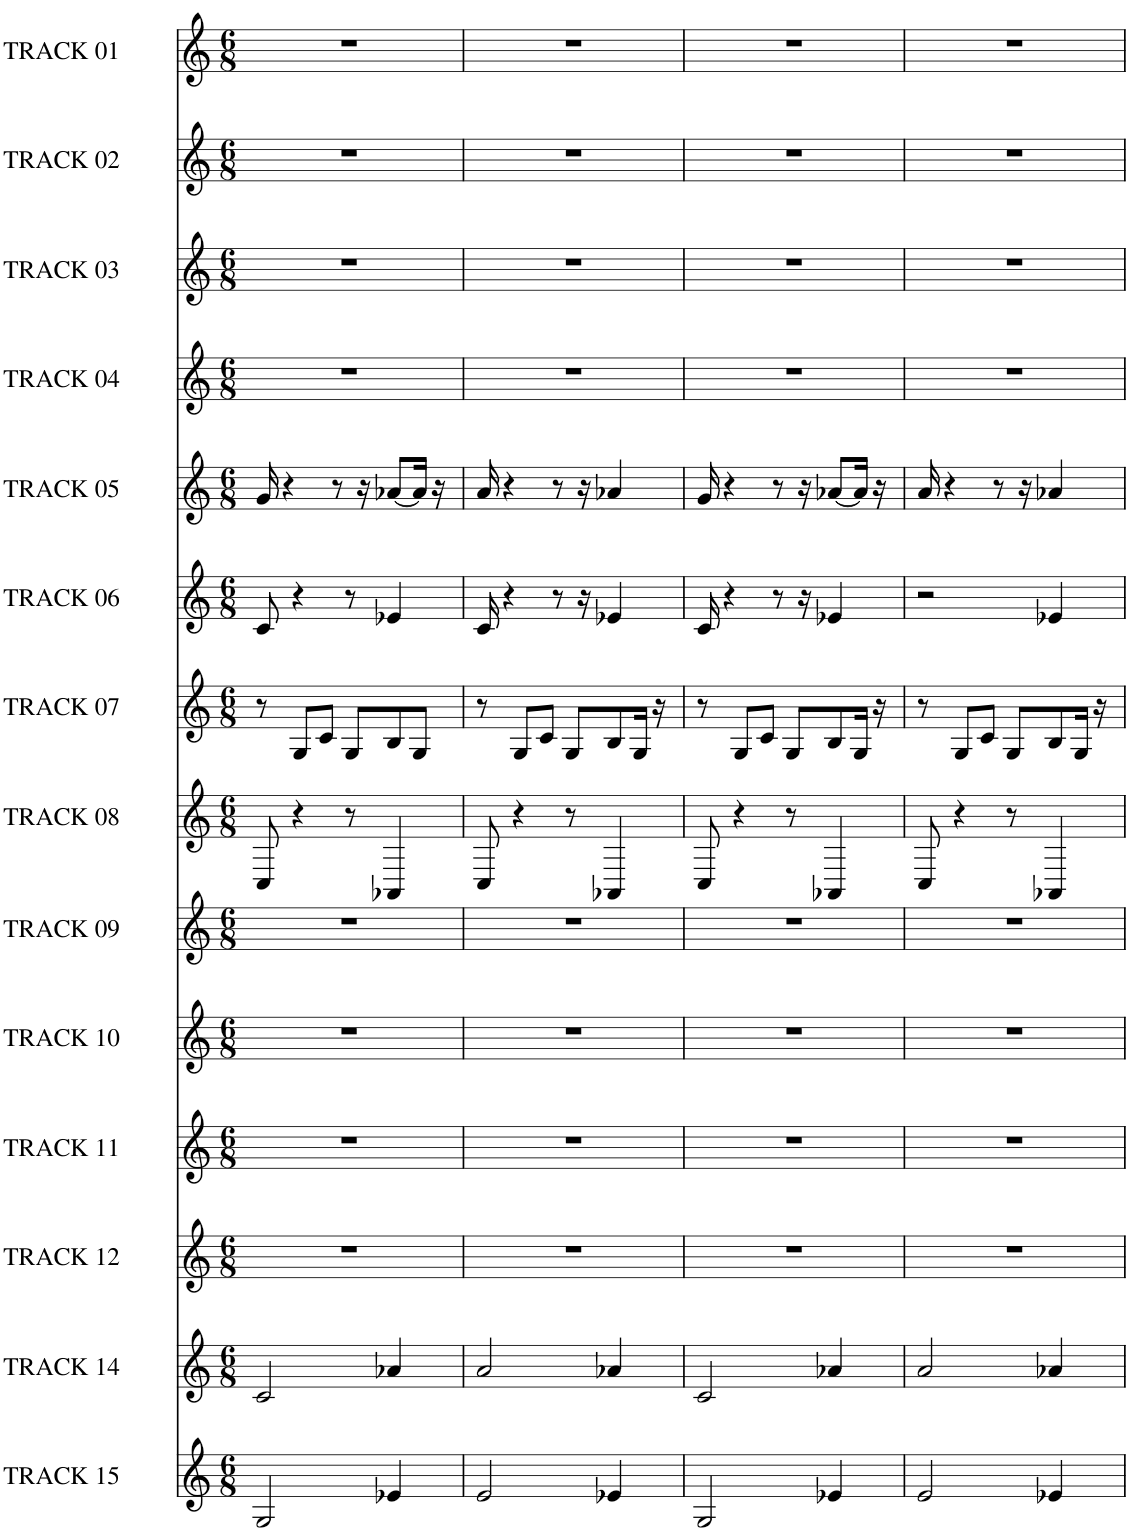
**kern	**kern	**kern	**kern	**kern	**kern	**kern	**kern	**kern	**kern	**kern	**kern	**kern	**kern
*part14	*part13	*part12	*part11	*part10	*part9	*part8	*part7	*part6	*part5	*part4	*part3	*part2	*part1
*staff14	*staff13	*staff12	*staff11	*staff10	*staff9	*staff8	*staff7	*staff6	*staff5	*staff4	*staff3	*staff2	*staff1
*I"TRACK 15	*I"TRACK 14	*I"TRACK 12	*I"TRACK 11	*I"TRACK 10	*I"TRACK 09	*I"TRACK 08	*I"TRACK 07	*I"TRACK 06	*I"TRACK 05	*I"TRACK 04	*I"TRACK 03	*I"TRACK 02	*I"TRACK 01
*clefG2	*clefG2	*clefG2	*clefG2	*clefG2	*clefG2	*clefG2	*clefG2	*clefG2	*clefG2	*clefG2	*clefG2	*clefG2	*clefG2
*k[]	*k[]	*k[]	*k[]	*k[]	*k[]	*k[]	*k[]	*k[]	*k[]	*k[]	*k[]	*k[]	*k[]
*M6/8	*M6/8	*M6/8	*M6/8	*M6/8	*M6/8	*M6/8	*M6/8	*M6/8	*M6/8	*M6/8	*M6/8	*M6/8	*M6/8
=1	=1	=1	=1	=1	=1	=1	=1	=1	=1	=1	=1	=1	=1
2G/	2c/	2.r	2.r	2.r	2.r	8C/	8r	8c/	16g/	2.r	2.r	2.r	2.r
.	.	.	.	.	.	.	.	.	4r	.	.	.	.
.	.	.	.	.	.	4r	8G/L	4r	.	.	.	.	.
.	.	.	.	.	.	.	8c/J	.	.	.	.	.	.
.	.	.	.	.	.	.	.	.	8r	.	.	.	.
.	.	.	.	.	.	8r	8G/L	8r	.	.	.	.	.
.	.	.	.	.	.	.	.	.	16r	.	.	.	.
4e-X/	4a-X/	.	.	.	.	4AA-X/	8B/	4e-X/	[8a-X/L	.	.	.	.
.	.	.	.	.	.	.	8G/J	.	16a-/Jk]	.	.	.	.
.	.	.	.	.	.	.	.	.	16r	.	.	.	.
=2	=2	=2	=2	=2	=2	=2	=2	=2	=2	=2	=2	=2	=2
2e/	2a/	2.r	2.r	2.r	2.r	8C/	8r	16c/	16a/	2.r	2.r	2.r	2.r
.	.	.	.	.	.	.	.	4r	4r	.	.	.	.
.	.	.	.	.	.	4r	8G/L	.	.	.	.	.	.
.	.	.	.	.	.	.	8c/J	.	.	.	.	.	.
.	.	.	.	.	.	.	.	8r	8r	.	.	.	.
.	.	.	.	.	.	8r	8G/L	.	.	.	.	.	.
.	.	.	.	.	.	.	.	16r	16r	.	.	.	.
4e-X/	4a-X/	.	.	.	.	4AA-X/	8B/	4e-X/	4a-X/	.	.	.	.
.	.	.	.	.	.	.	16G/Jk	.	.	.	.	.	.
.	.	.	.	.	.	.	16r	.	.	.	.	.	.
=3	=3	=3	=3	=3	=3	=3	=3	=3	=3	=3	=3	=3	=3
2G/	2c/	2.r	2.r	2.r	2.r	8C/	8r	16c/	16g/	2.r	2.r	2.r	2.r
.	.	.	.	.	.	.	.	4r	4r	.	.	.	.
.	.	.	.	.	.	4r	8G/L	.	.	.	.	.	.
.	.	.	.	.	.	.	8c/J	.	.	.	.	.	.
.	.	.	.	.	.	.	.	8r	8r	.	.	.	.
.	.	.	.	.	.	8r	8G/L	.	.	.	.	.	.
.	.	.	.	.	.	.	.	16r	16r	.	.	.	.
4e-X/	4a-X/	.	.	.	.	4AA-X/	8B/	4e-X/	[8a-X/L	.	.	.	.
.	.	.	.	.	.	.	16G/Jk	.	16a-/Jk]	.	.	.	.
.	.	.	.	.	.	.	16r	.	16r	.	.	.	.
=4	=4	=4	=4	=4	=4	=4	=4	=4	=4	=4	=4	=4	=4
2e/	2a/	2.r	2.r	2.r	2.r	8C/	8r	2r	16a/	2.r	2.r	2.r	2.r
.	.	.	.	.	.	.	.	.	4r	.	.	.	.
.	.	.	.	.	.	4r	8G/L	.	.	.	.	.	.
.	.	.	.	.	.	.	8c/J	.	.	.	.	.	.
.	.	.	.	.	.	.	.	.	8r	.	.	.	.
.	.	.	.	.	.	8r	8G/L	.	.	.	.	.	.
.	.	.	.	.	.	.	.	.	16r	.	.	.	.
4e-X/	4a-X/	.	.	.	.	4AA-X/	8B/	4e-X/	4a-X/	.	.	.	.
.	.	.	.	.	.	.	16G/Jk	.	.	.	.	.	.
.	.	.	.	.	.	.	16r	.	.	.	.	.	.
=	=	=	=	=	=	=	=	=	=	=	=	=	=
*-	*-	*-	*-	*-	*-	*-	*-	*-	*-	*-	*-	*-	*-
